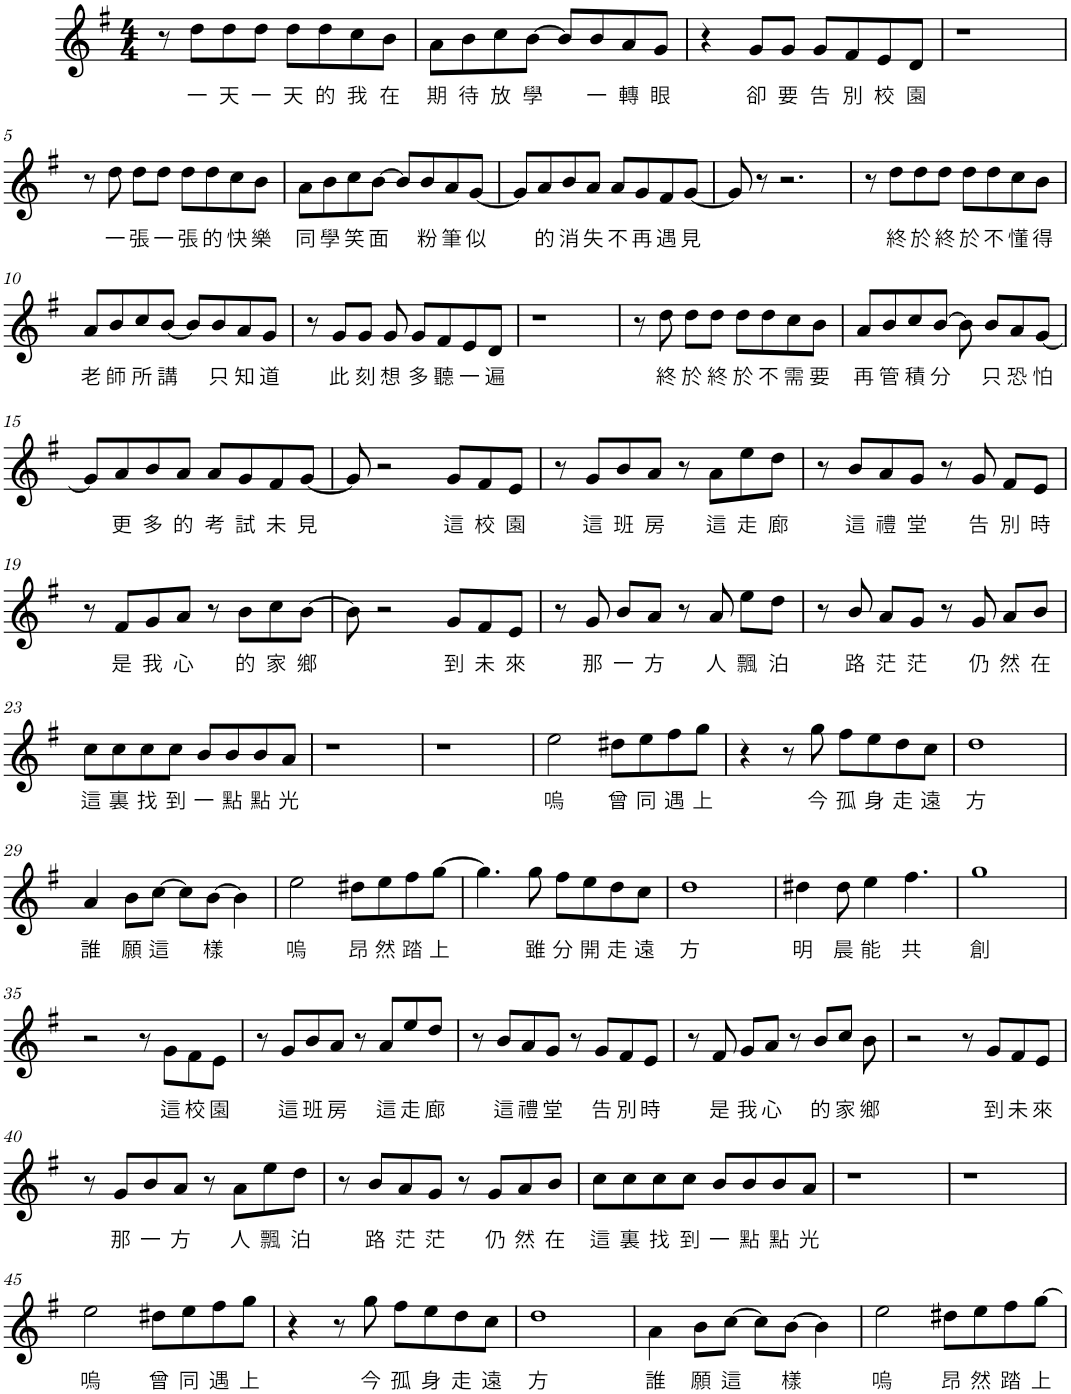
**kern	**text
*part1	*part1
*staff1	*staff1
*I"Piano	*
*I'Pno	*
*clefG2	*
*k[f#]	*
*M4/4	*
=1	=1
8r	.
!	!LO:LY:b
8dd\L	一
!	!LO:LY:b
8dd\	天
!	!LO:LY:b
8dd\J	一
!	!LO:LY:b
8dd\L	天
!	!LO:LY:b
8dd\	的
!	!LO:LY:b
8cc\	我
!	!LO:LY:b
8b\J	在
=2	=2
!	!LO:LY:b
8a\L	期
!	!LO:LY:b
8b\	待
!	!LO:LY:b
8cc\	放
!	!LO:LY:b
[8b\J	學
8b/L]	.
!	!LO:LY:b
8b/	一
!	!LO:LY:b
8a/	轉
!	!LO:LY:b
8g/J	眼
=3	=3
4r	.
!	!LO:LY:b
8g/L	卻
!	!LO:LY:b
8g/J	要
!	!LO:LY:b
8g/L	告
!	!LO:LY:b
8f#/	別
!	!LO:LY:b
8e/	校
!	!LO:LY:b
8d/J	園
=4	=4
1r	.
!!LO:LB:g=z
=5	=5
8r	.
!	!LO:LY:b
8dd\	一
!	!LO:LY:b
8dd\L	張
!	!LO:LY:b
8dd\J	一
!	!LO:LY:b
8dd\L	張
!	!LO:LY:b
8dd\	的
!	!LO:LY:b
8cc\	快
!	!LO:LY:b
8b\J	樂
=6	=6
!	!LO:LY:b
8a\L	同
!	!LO:LY:b
8b\	學
!	!LO:LY:b
8cc\	笑
!	!LO:LY:b
[8b\J	面
8b/L]	.
!	!LO:LY:b
8b/	粉
!	!LO:LY:b
8a/	筆
!	!LO:LY:b
[8g/J	似
=7	=7
8g/L]	.
!	!LO:LY:b
8a/	的
!	!LO:LY:b
8b/	消
!	!LO:LY:b
8a/J	失
!	!LO:LY:b
8a/L	不
!	!LO:LY:b
8g/	再
!	!LO:LY:b
8f#/	遇
!	!LO:LY:b
[8g/J	見
=8	=8
8g/]	.
8r	.
2.r	.
=9	=9
8r	.
!	!LO:LY:b
8dd\L	終
!	!LO:LY:b
8dd\	於
!	!LO:LY:b
8dd\J	終
!	!LO:LY:b
8dd\L	於
!	!LO:LY:b
8dd\	不
!	!LO:LY:b
8cc\	懂
!	!LO:LY:b
8b\J	得
!!LO:LB:g=z
=10	=10
!	!LO:LY:b
8a/L	老
!	!LO:LY:b
8b/	師
!	!LO:LY:b
8cc/	所
!	!LO:LY:b
[8b/J	講
8b/L]	.
!	!LO:LY:b
8b/	只
!	!LO:LY:b
8a/	知
!	!LO:LY:b
8g/J	道
=11	=11
8r	.
!	!LO:LY:b
8g/L	此
!	!LO:LY:b
8g/J	刻
!	!LO:LY:b
8g/	想
!	!LO:LY:b
8g/L	多
!	!LO:LY:b
8f#/	聽
!	!LO:LY:b
8e/	一
!	!LO:LY:b
8d/J	遍
=12	=12
1r	.
=13	=13
8r	.
!	!LO:LY:b
8dd\	終
!	!LO:LY:b
8dd\L	於
!	!LO:LY:b
8dd\J	終
!	!LO:LY:b
8dd\L	於
!	!LO:LY:b
8dd\	不
!	!LO:LY:b
8cc\	需
!	!LO:LY:b
8b\J	要
=14	=14
!	!LO:LY:b
8a/L	再
!	!LO:LY:b
8b/	管
!	!LO:LY:b
8cc/	積
!	!LO:LY:b
[8b/J	分
8b\]	.
!	!LO:LY:b
8b/L	只
!	!LO:LY:b
8a/	恐
!	!LO:LY:b
[8g/J	怕
!!LO:LB:g=z
=15	=15
8g/L]	.
!	!LO:LY:b
8a/	更
!	!LO:LY:b
8b/	多
!	!LO:LY:b
8a/J	的
!	!LO:LY:b
8a/L	考
!	!LO:LY:b
8g/	試
!	!LO:LY:b
8f#/	未
!	!LO:LY:b
[8g/J	見
=16	=16
8g/]	.
2r	.
!	!LO:LY:b
8g/L	這
!	!LO:LY:b
8f#/	校
!	!LO:LY:b
8e/J	園
=17	=17
8r	.
!	!LO:LY:b
8g/L	這
!	!LO:LY:b
8b/	班
!	!LO:LY:b
8a/J	房
8r	.
!	!LO:LY:b
8a\L	這
!	!LO:LY:b
8ee\	走
!	!LO:LY:b
8dd\J	廊
=18	=18
8r	.
!	!LO:LY:b
8b/L	這
!	!LO:LY:b
8a/	禮
!	!LO:LY:b
8g/J	堂
8r	.
!	!LO:LY:b
8g/	告
!	!LO:LY:b
8f#/L	別
!	!LO:LY:b
8e/J	時
!!LO:LB:g=z
=19	=19
8r	.
!	!LO:LY:b
8f#/L	是
!	!LO:LY:b
8g/	我
!	!LO:LY:b
8a/J	心
8r	.
!	!LO:LY:b
8b\L	的
!	!LO:LY:b
8cc\	家
!	!LO:LY:b
[8b\J	鄉
=20	=20
8b\]	.
2r	.
!	!LO:LY:b
8g/L	到
!	!LO:LY:b
8f#/	未
!	!LO:LY:b
8e/J	來
=21	=21
8r	.
!	!LO:LY:b
8g/	那
!	!LO:LY:b
8b/L	一
!	!LO:LY:b
8a/J	方
8r	.
!	!LO:LY:b
8a/	人
!	!LO:LY:b
8ee\L	飄
!	!LO:LY:b
8dd\J	泊
=22	=22
8r	.
!	!LO:LY:b
8b/	路
!	!LO:LY:b
8a/L	茫
!	!LO:LY:b
8g/J	茫
8r	.
!	!LO:LY:b
8g/	仍
!	!LO:LY:b
8a/L	然
!	!LO:LY:b
8b/J	在
!!LO:LB:g=z
=23	=23
!	!LO:LY:b
8cc\L	這
!	!LO:LY:b
8cc\	裏
!	!LO:LY:b
8cc\	找
!	!LO:LY:b
8cc\J	到
!	!LO:LY:b
8b/L	一
!	!LO:LY:b
8b/	點
!	!LO:LY:b
8b/	點
!	!LO:LY:b
8a/J	光
=24	=24
1r	.
=25	=25
1r	.
=26	=26
!	!LO:LY:b
2ee\	嗚
!	!LO:LY:b
8dd#X\L	曾
!	!LO:LY:b
8ee\	同
!	!LO:LY:b
8ff#\	遇
!	!LO:LY:b
8gg\J	上
=27	=27
4r	.
8r	.
!	!LO:LY:b
8gg\	今
!	!LO:LY:b
8ff#\L	孤
!	!LO:LY:b
8ee\	身
!	!LO:LY:b
8dd\	走
!	!LO:LY:b
8cc\J	遠
=28	=28
!	!LO:LY:b
1dd	方
!!LO:LB:g=z
=29	=29
!	!LO:LY:b
4a/	誰
!	!LO:LY:b
8b\L	願
!	!LO:LY:b
[8cc\J	這
8cc\L]	.
!	!LO:LY:b
[8b\J	樣
4b\]	.
=30	=30
!	!LO:LY:b
2ee\	嗚
!	!LO:LY:b
8dd#X\L	昂
!	!LO:LY:b
8ee\	然
!	!LO:LY:b
8ff#\	踏
!	!LO:LY:b
[8gg\J	上
=31	=31
4.gg\]	.
!	!LO:LY:b
8gg\	雖
!	!LO:LY:b
8ff#\L	分
!	!LO:LY:b
8ee\	開
!	!LO:LY:b
8dd\	走
!	!LO:LY:b
8cc\J	遠
=32	=32
!	!LO:LY:b
1dd	方
=33	=33
!	!LO:LY:b
4dd#X\	明
!	!LO:LY:b
8dd#\	晨
!	!LO:LY:b
4ee\	能
!	!LO:LY:b
4.ff#\	共
=34	=34
!	!LO:LY:b
1gg	創
!!LO:LB:g=z
=35	=35
2r	.
8r	.
!	!LO:LY:b
8g\L	這
!	!LO:LY:b
8f#\	校
!	!LO:LY:b
8e\J	園
=36	=36
8r	.
!	!LO:LY:b
8g/L	這
!	!LO:LY:b
8b/	班
!	!LO:LY:b
8a/J	房
8r	.
!	!LO:LY:b
8a/L	這
!	!LO:LY:b
8ee/	走
!	!LO:LY:b
8dd/J	廊
=37	=37
8r	.
!	!LO:LY:b
8b/L	這
!	!LO:LY:b
8a/	禮
!	!LO:LY:b
8g/J	堂
8r	.
!	!LO:LY:b
8g/L	告
!	!LO:LY:b
8f#/	別
!	!LO:LY:b
8e/J	時
=38	=38
8r	.
!	!LO:LY:b
8f#/	是
!	!LO:LY:b
8g/L	我
!	!LO:LY:b
8a/J	心
8r	.
!	!LO:LY:b
8b/L	的
!	!LO:LY:b
8cc/J	家
!	!LO:LY:b
8b\	鄉
=39	=39
2r	.
8r	.
!	!LO:LY:b
8g/L	到
!	!LO:LY:b
8f#/	未
!	!LO:LY:b
8e/J	來
!!LO:LB:g=z
=40	=40
8r	.
!	!LO:LY:b
8g/L	那
!	!LO:LY:b
8b/	一
!	!LO:LY:b
8a/J	方
8r	.
!	!LO:LY:b
8a\L	人
!	!LO:LY:b
8ee\	飄
!	!LO:LY:b
8dd\J	泊
=41	=41
8r	.
!	!LO:LY:b
8b/L	路
!	!LO:LY:b
8a/	茫
!	!LO:LY:b
8g/J	茫
8r	.
!	!LO:LY:b
8g/L	仍
!	!LO:LY:b
8a/	然
!	!LO:LY:b
8b/J	在
=42	=42
!	!LO:LY:b
8cc\L	這
!	!LO:LY:b
8cc\	裏
!	!LO:LY:b
8cc\	找
!	!LO:LY:b
8cc\J	到
!	!LO:LY:b
8b/L	一
!	!LO:LY:b
8b/	點
!	!LO:LY:b
8b/	點
!	!LO:LY:b
8a/J	光
=43	=43
1r	.
=44	=44
1r	.
!!LO:LB:g=z
=45	=45
!	!LO:LY:b
2ee\	嗚
!	!LO:LY:b
8dd#X\L	曾
!	!LO:LY:b
8ee\	同
!	!LO:LY:b
8ff#\	遇
!	!LO:LY:b
8gg\J	上
=46	=46
4r	.
8r	.
!	!LO:LY:b
8gg\	今
!	!LO:LY:b
8ff#\L	孤
!	!LO:LY:b
8ee\	身
!	!LO:LY:b
8dd\	走
!	!LO:LY:b
8cc\J	遠
=47	=47
!	!LO:LY:b
1dd	方
=48	=48
!	!LO:LY:b
4a\	誰
!	!LO:LY:b
8b\L	願
!	!LO:LY:b
[8cc\J	這
8cc\L]	.
!	!LO:LY:b
[8b\J	樣
4b\]	.
=49	=49
!	!LO:LY:b
2ee\	嗚
!	!LO:LY:b
8dd#X\L	昂
!	!LO:LY:b
8ee\	然
!	!LO:LY:b
8ff#\	踏
!	!LO:LY:b
[8gg\J	上
=	=
*-	*-
